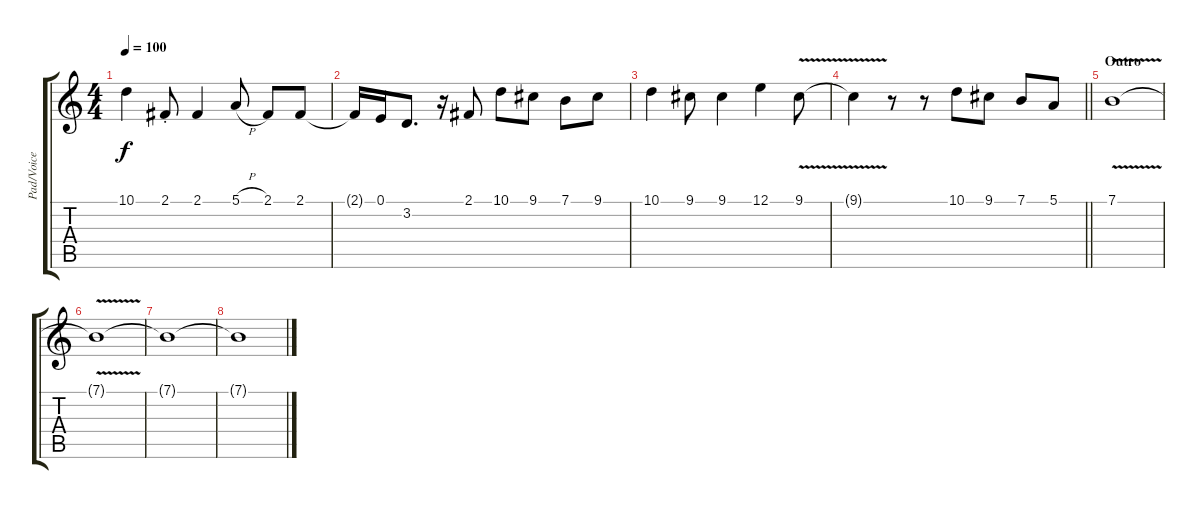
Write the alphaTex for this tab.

\track ("Pad/Voice" "Pad/Voice") {instrument orchestralharp}
\staff {score tabs}
\tuning (E4 B3 G3 D3 A2 E2) {hide}
\ts (4 4)
\tempo 100
\clef g2
\ks c
10.1.4{dy f} 2.1{st}.8 2.1.4 5.1{h}.8 2.1.8 2.1.8 |
2.1{t}.16 0.1.16 3.2.8{d} r.16 2.1.8 10.1.8 9.1.8 7.1.8 9.1.8 |
10.1.4 9.1.8 9.1.4 12.1.4 9.1{v}.8 |
\barLineRight lightlight
9.1{t}.4 r.8 r.8 10.1.8 9.1.8 7.1.8 5.1.8 |
\section ("" "Outro")
7.1{v}.1 |
7.1{t}.1 |
7.1{t}.1 |
7.1{t}.1
